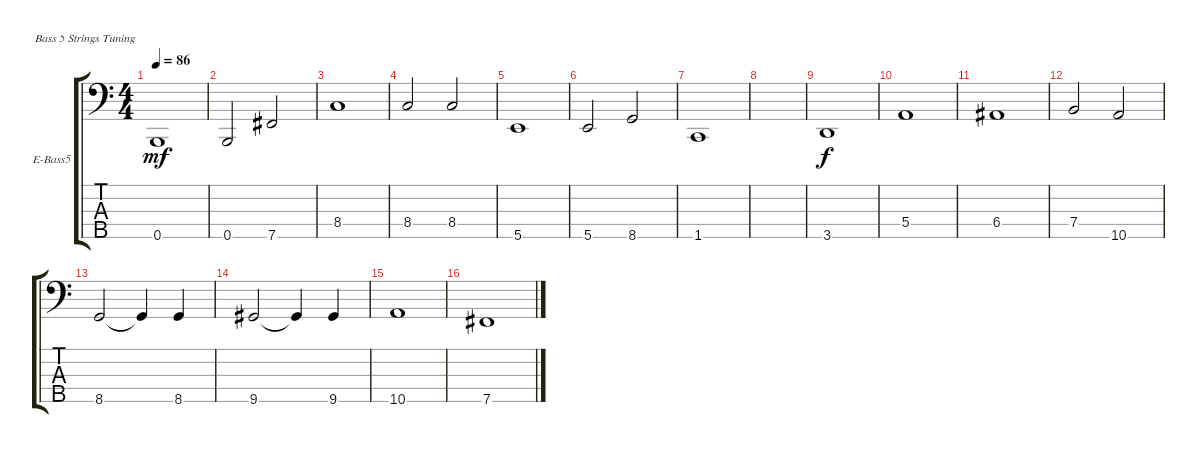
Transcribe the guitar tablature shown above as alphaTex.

\defaultSystemsLayout 4
\bracketExtendMode groupsimilarinstruments
\firstSystemTrackNameOrientation horizontal
\otherSystemsTrackNameOrientation horizontal
\track ("Electric Bass" "E-Bass5") {instrument electricbassfinger}
\staff {score tabs}
\tuning (G2 D2 A1 E1 B0)
\ts (4 4)
\tempo 86
\clef f4
\ks c
0.5.1{dy mf} |
0.5.2 7.5.2 |
8.4.1 |
8.4.2 8.4.2 |
5.5.1 |
5.5.2 8.5.2 |
1.5.1 |
|
3.5.1{dy f} |
5.4.1 |
6.4.1 |
7.4.2 10.5.2 |
8.5.2 8.5{t}.4 8.5.4 |
9.5.2 9.5{t}.4 9.5.4 |
10.5.1 |
7.5.1
